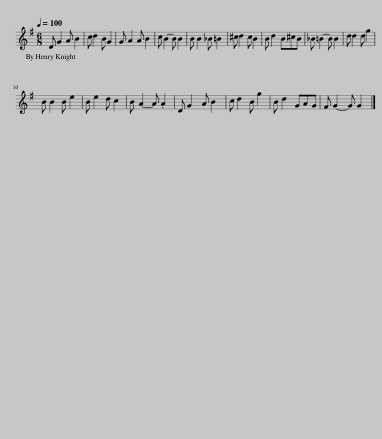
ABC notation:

X:1
L:1/8
Q:1/4=100
M:6/8
I:linebreak $
K:G
V:1 treble
V:1
 D G2 A B2 | c d2 B G2 | G A2 A B2 | c B2- B B2 | B B2 _B =B2 | %5
 ^c d2 c B2 | B d2 B^cB | _B =B2- B B2 | d d2 d g2 |$ B B2 B e2 | %10
 B e2 d c2 | B A2- A .A2 | D G2 A B2 | c d2 B g2 | B d2 GAG | %15
 F G2- G G2 |] %16
